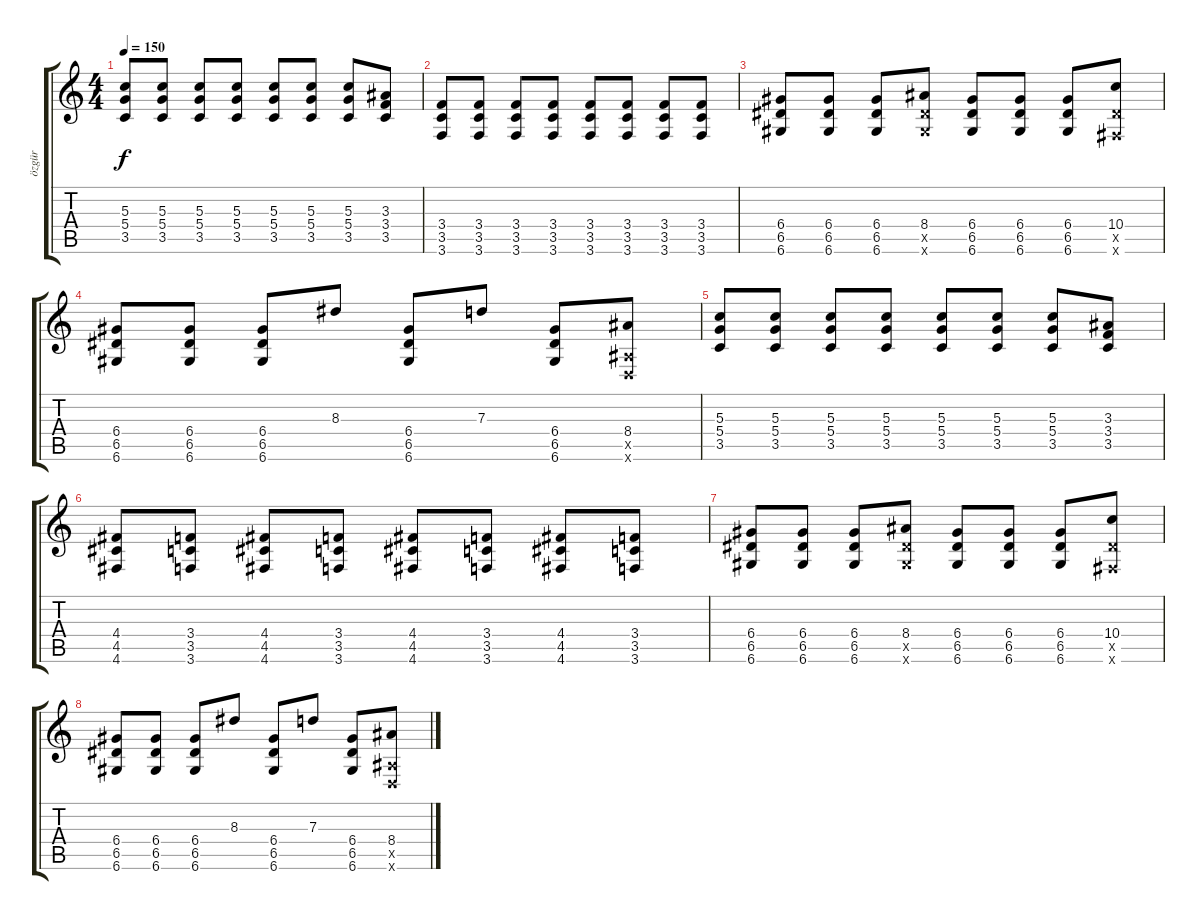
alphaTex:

\track ("özgür" "özgür") {instrument overdrivenguitar}
\staff {score tabs}
\tuning (E4 B3 G3 D3 A2 D2) {hide}
\ts (4 4)
\tempo 150
\clef g2
\ks c
(5.3 5.4 3.5).8{dy f} (5.3 5.4 3.5).8 (5.3 5.4 3.5).8 (5.3 5.4 3.5).8 (5.3 5.4 3.5).8 (5.3 5.4 3.5).8 (5.3 5.4 3.5).8 (3.3 3.4 3.5).8 |
(3.4 3.5 3.6).8 (3.4 3.5 3.6).8 (3.4 3.5 3.6).8 (3.4 3.5 3.6).8 (3.4 3.5 3.6).8 (3.4 3.5 3.6).8 (3.4 3.5 3.6).8 (3.4 3.5 3.6).8 |
(6.4 6.5 6.6).8 (6.4 6.5 6.6).8 (6.4 6.5 6.6).8 (8.4 6.5{x} 6.6{x}).8 (6.4 6.5 6.6).8 (6.4 6.5 6.6).8 (6.4 6.5 6.6).8 (10.4 6.5{x} 4.6{x}).8 |
(6.4 6.5 6.6).8 (6.4 6.5 6.6).8 (6.4 6.5 6.6).8 8.3.8 (6.4 6.5 6.6).8 7.3.8 (6.4 6.5 6.6).8 (8.4 1.5{x} 0.6{x}).8 |
(5.3 5.4 3.5).8 (5.3 5.4 3.5).8 (5.3 5.4 3.5).8 (5.3 5.4 3.5).8 (5.3 5.4 3.5).8 (5.3 5.4 3.5).8 (5.3 5.4 3.5).8 (3.3 3.4 3.5).8 |
(4.4 4.5 4.6).8 (3.4 3.5 3.6).8 (4.4 4.5 4.6).8 (3.4 3.5 3.6).8 (4.4 4.5 4.6).8 (3.4 3.5 3.6).8 (4.4 4.5 4.6).8 (3.4 3.5 3.6).8 |
(6.4 6.5 6.6).8 (6.4 6.5 6.6).8 (6.4 6.5 6.6).8 (8.4 6.5{x} 6.6{x}).8 (6.4 6.5 6.6).8 (6.4 6.5 6.6).8 (6.4 6.5 6.6).8 (10.4 6.5{x} 4.6{x}).8 |
(6.4 6.5 6.6).8 (6.4 6.5 6.6).8 (6.4 6.5 6.6).8 8.3.8 (6.4 6.5 6.6).8 7.3.8 (6.4 6.5 6.6).8 (8.4 1.5{x} 0.6{x}).8
